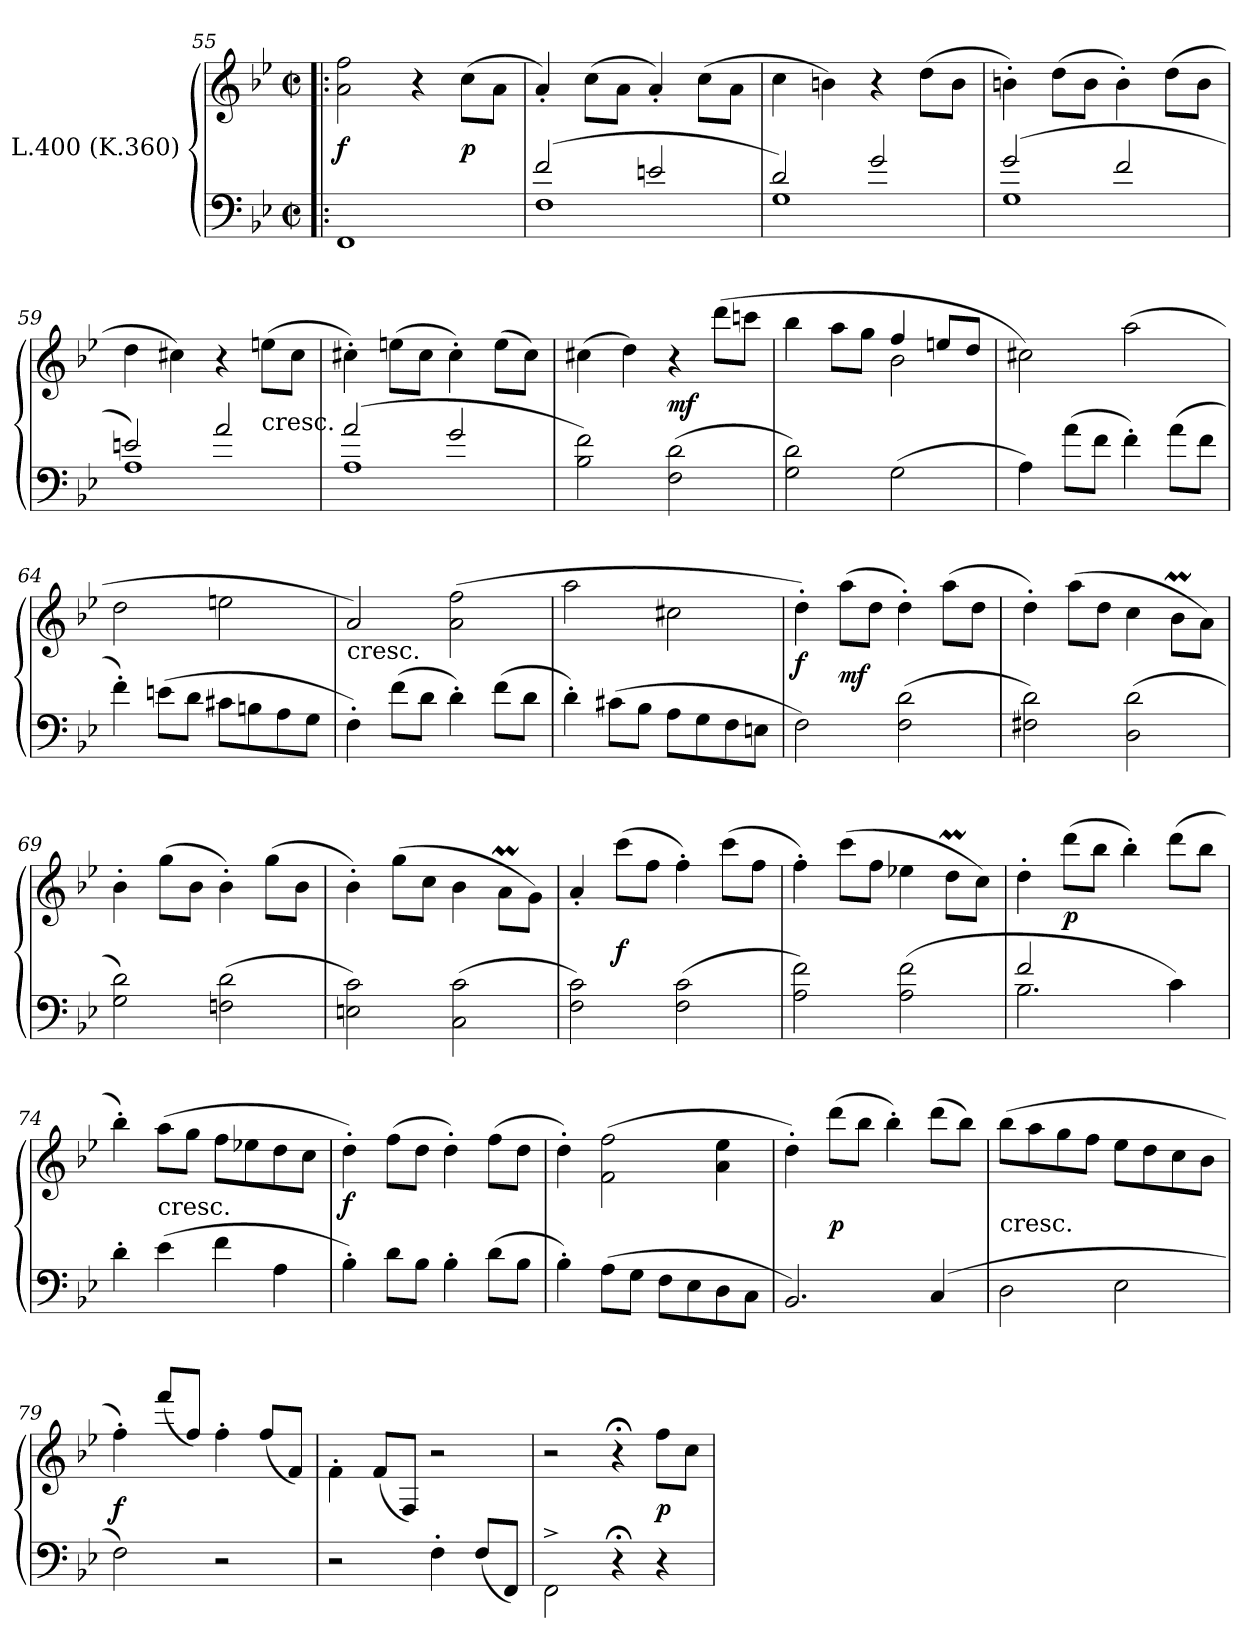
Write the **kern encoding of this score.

**kern	**kern	**dynam
*part1	*part1	*part1
*staff2	*staff1	*staff1/2
*I"L.400 (K.360)	*	*
!!LO:LB:g=z
*clefF4	*clefG2	*
*k[b-e-]	*k[b-e-]	*
*M2/2	*M2/2	*
*met(c|)	*met(c|)	*
=55!|:	=55!|:	=55!|:
1FF	2ai 2ff	f
.	4r	.
.	(8ccL	p
.	8aJ	.
=56	=56	=56
*^	*	*
(2f	1F	4a')	.
.	.	(8ccL	.
.	.	8aJ	.
2en	.	4a')	.
.	.	(8ccL	.
.	.	8aJ	.
=57	=57	=57	=57
2d)	1G	4cc	.
.	.	4bn)	.
2g	.	4r	.
.	.	(8ddL	.
.	.	8bJ	.
=58	=58	=58	=58
(2g	1G	4bn')	.
.	.	(8ddL	.
.	.	8bJ	.
2f	.	4b')	.
.	.	(8ddL	.
.	.	8bJ	.
!!LO:LB:g=z
=59	=59	=59	=59
2en)	1A	4dd	.
.	.	4cc#X)	.
2a	.	4r	.
!	!	!LO:TX:c:t=cresc.	!
.	.	(8eenL	.
.	.	8cc#J	.
=60	=60	=60	=60
(2a	1A	4cc#X')	.
.	.	(8eenL	.
.	.	8cc#J	.
2g	.	4cc#')	.
.	.	(8eeL	.
.	.	8cc#J)	.
*v	*v	*	*
=61	=61	=61
2B- 2f)	(4cc#X	.
.	4dd)	.
(<2F 2d	4r	mf
.	(8dddL	.
.	8cccnJ	.
=62	=62	=62
*	*^	*
2G 2d)	4bb-	2ryy	.
.	8aaL	.	.
.	8ggJ	.	.
(2G	4ff	2b-	.
.	8eenL	.	.
.	8ddJ	.	.
*	*v	*v	*
!!LO:LB:g=z
=63	=63	=63
4A)	2cc#X)	.
(8aL	.	.
8fJ	.	.
4f')	(2aa	.
(8aL	.	.
8fJ	.	.
=64	=64	=64
4f')	2dd	.
(8enL	.	.
8dJ	.	.
8c#XL	2een	.
8Bn	.	.
8A	.	.
8GJ	.	.
=65	=65	=65
!	!LO:TX:c:t=cresc.	!
4F')	2a)	.
(8fL	.	.
8dJ	.	.
4d')	(2a 2ff	.
(8fL	.	.
8dJ	.	.
=66	=66	=66
4d')	2aa	.
(8c#XL	.	.
8B-J	.	.
8AL	2cc#X	.
8G	.	.
8F	.	.
8EnJ	.	.
!!LO:LB:g=z
=67	=67	=67
2F)	4dd')	f
.	(8aaL	mf
.	8ddJ	.
(<2F 2d	4dd')	.
.	(8aaL	.
.	8ddJ	.
=68	=68	=68
2F#X 2d)	4dd')	.
.	(8aaL	.
.	8ddJ	.
(<2D 2d	4cc	.
.	8b-M\L	.
.	8a\J)	.
=69	=69	=69
2G 2d)	4b-'	.
.	(8ggL	.
.	8b-J	.
(<2Fn 2d	4b-')	.
.	(8ggL	.
.	8b-J	.
=70	=70	=70
2En 2c)	4b-')	.
.	(8ggL	.
.	8ccJ	.
(<2C 2c	4b-	.
.	8am\L	.
.	8g\J)	.
!!LO:LB:g=z
=71	=71	=71
2F 2c)	4a'	.
.	(8cccL	f
.	8ffJ	.
(2F 2c	4ff')	.
.	(8cccL	.
.	8ffJ	.
=72	=72	=72
2A 2f)	4ff')	.
.	(8cccL	.
.	8ffJ	.
(<2A 2f	4ee-X	.
.	8ddmL	.
.	8ccJ)	.
=73	=73	=73
*^	*	*
2f	2.B-	4dd'	.
.	.	(8dddL	p
.	.	8bb-J	.
2ryy	.	4bb-')	.
.	4c)	(8dddL	.
.	.	8bb-J	.
*v	*v	*	*
=74	=74	=74
4d'	4bb-')	.
!	!LO:TX:c:t=cresc.	!
(4e-	(8aaL	.
.	8ggJ	.
4f	8ffL	.
.	8ee-X	.
4A	8dd	.
.	8ccJ	.
!!LO:LB:g=z
=75	=75	=75
4B-')	4dd')	f
8dL	(8ffL	.
8B-J	8ddJ	.
4B-'	4dd')	.
(8dL	(8ffL	.
8B-J	8ddJ	.
=76	=76	=76
4B-')	4dd')	.
(8AL	(2f 2ff	.
8GJ	.	.
8FL	.	.
8E-	.	.
8D	4a 4ee-	.
8CJ	.	.
=77	=77	=77
2.BB-)	4dd')	.
.	(8dddL	p
.	8bb-J	.
.	4bb-')	.
(4C	(8dddL	.
.	8bb-J)	.
=78	=78	=78
!	!LO:TX:c:t=cresc.	!
2D	(8bb-L	.
.	8aa	.
.	8gg	.
.	8ffJ	.
2E-	8ee-L	.
.	8dd	.
.	8cc	.
.	8b-J	.
!!LO:LB:g=z
=79	=79	=79
2F)	4ff')	f
.	(8fff/L	.
.	8ff/J)	.
2r	4ff'	.
.	(8ff/L	.
.	8f/J)	.
=80	=80	=80
2r	4f'\	.
.	(8fL	.
.	8F/J)	.
4F'	2r	.
(8FL	.	.
8FFJ)	.	.
=81	=81	=81
2FF^\	2r	.
4r;<	4r;<	.
4r	8ffL	p
.	8ccJ	.
=	=	=
*-	*-	*-
